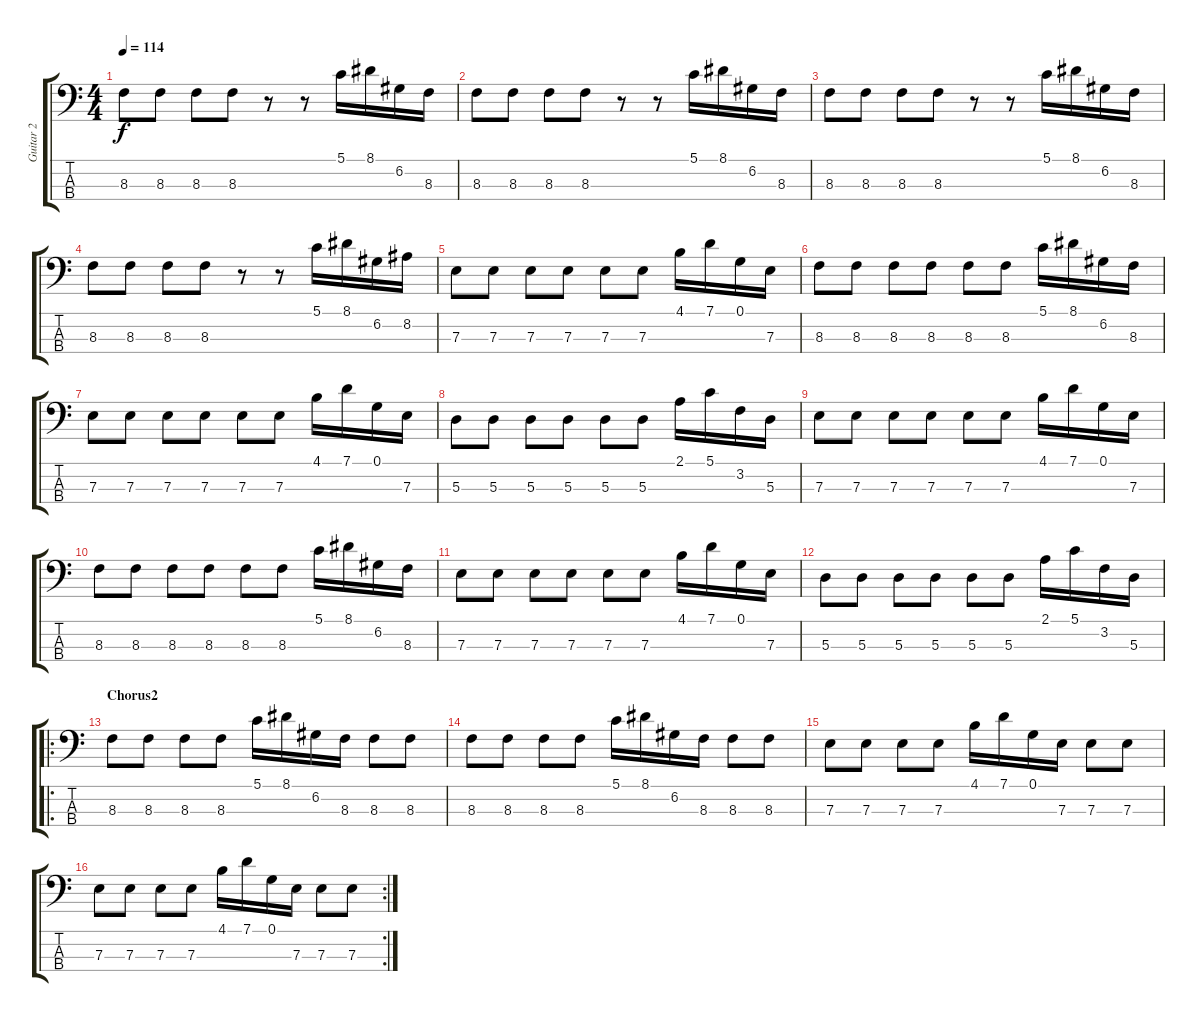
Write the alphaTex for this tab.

\track ("Guitar 2" "Guitar 2") {instrument synthbass1}
\staff {score tabs}
\tuning (G2 D2 A1 E1) {hide}
\ts (4 4)
\tempo 114
\clef f4
\ks c
8.3.8{dy f} 8.3.8 8.3.8 8.3.8 r.8 r.8 5.1.16 8.1.16 6.2.16 8.3.16 |
8.3.8 8.3.8 8.3.8 8.3.8 r.8 r.8 5.1.16 8.1.16 6.2.16 8.3.16 |
8.3.8 8.3.8 8.3.8 8.3.8 r.8 r.8 5.1.16 8.1.16 6.2.16 8.3.16 |
8.3.8 8.3.8 8.3.8 8.3.8 r.8 r.8 5.1.16 8.1.16 6.2.16 8.2.16 |
7.3.8 7.3.8 7.3.8 7.3.8 7.3.8 7.3.8 4.1.16 7.1.16 0.1.16 7.3.16 |
8.3.8 8.3.8 8.3.8 8.3.8 8.3.8 8.3.8 5.1.16 8.1.16 6.2.16 8.3.16 |
7.3.8 7.3.8 7.3.8 7.3.8 7.3.8 7.3.8 4.1.16 7.1.16 0.1.16 7.3.16 |
5.3.8 5.3.8 5.3.8 5.3.8 5.3.8 5.3.8 2.1.16 5.1.16 3.2.16 5.3.16 |
7.3.8 7.3.8 7.3.8 7.3.8 7.3.8 7.3.8 4.1.16 7.1.16 0.1.16 7.3.16 |
8.3.8 8.3.8 8.3.8 8.3.8 8.3.8 8.3.8 5.1.16 8.1.16 6.2.16 8.3.16 |
7.3.8 7.3.8 7.3.8 7.3.8 7.3.8 7.3.8 4.1.16 7.1.16 0.1.16 7.3.16 |
5.3.8 5.3.8 5.3.8 5.3.8 5.3.8 5.3.8 2.1.16 5.1.16 3.2.16 5.3.16 |
\ro
\section ("" "Chorus2")
8.3.8 8.3.8 8.3.8 8.3.8 5.1.16 8.1.16 6.2.16 8.3.16 8.3.8 8.3.8 |
8.3.8 8.3.8 8.3.8 8.3.8 5.1.16 8.1.16 6.2.16 8.3.16 8.3.8 8.3.8 |
7.3.8 7.3.8 7.3.8 7.3.8 4.1.16 7.1.16 0.1.16 7.3.16 7.3.8 7.3.8 |
\rc 2
7.3.8 7.3.8 7.3.8 7.3.8 4.1.16 7.1.16 0.1.16 7.3.16 7.3.8 7.3.8
